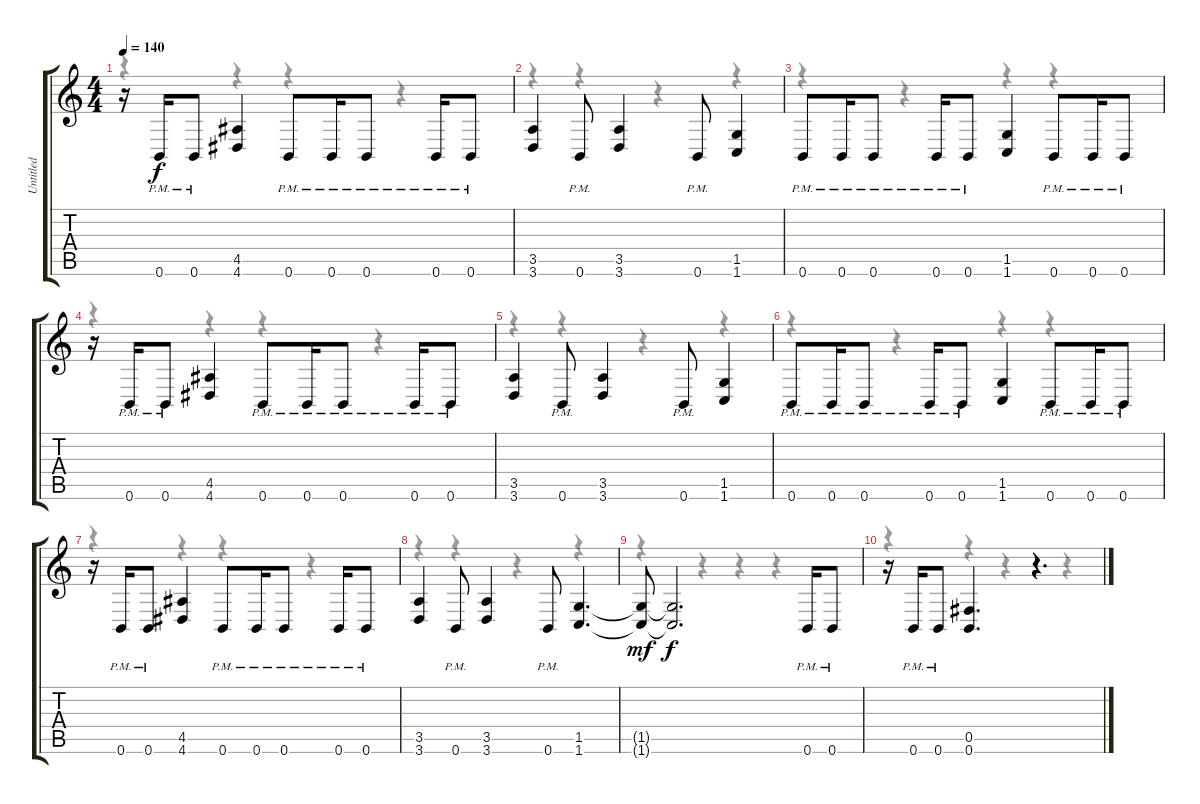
\track ("Untitled" "Untitled") {instrument distortionguitar}
\staff {score tabs}
\tuning (Db4 Ab3 E3 B2 Gb2 B1) {hide}
\voice
\ts (4 4)
\tempo 140
\clef g2
\ks c
r.16{dy f} 0.6{pm}.16 0.6{pm}.8 (4.5 4.6).4 0.6{pm}.8 0.6{pm}.16 0.6{pm}.8 0.6{pm}.16 0.6{pm}.8 |
(3.5 3.6).4 0.6{pm}.8 (3.5 3.6).4 0.6{pm}.8 (1.5 1.6).4 |
0.6{pm}.8 0.6{pm}.16 0.6{pm}.8 0.6{pm}.16 0.6{pm}.8 (1.5 1.6).4 0.6{pm}.8 0.6{pm}.16 0.6{pm}.8 |
r.16 0.6{pm}.16 0.6{pm}.8 (4.5 4.6).4 0.6{pm}.8 0.6{pm}.16 0.6{pm}.8 0.6{pm}.16 0.6{pm}.8 |
(3.5 3.6).4 0.6{pm}.8 (3.5 3.6).4 0.6{pm}.8 (1.5 1.6).4 |
0.6{pm}.8 0.6{pm}.16 0.6{pm}.8 0.6{pm}.16 0.6{pm}.8 (1.5 1.6).4 0.6{pm}.8 0.6{pm}.16 0.6{pm}.8 |
r.16 0.6{pm}.16 0.6{pm}.8 (4.5 4.6).4 0.6{pm}.8 0.6{pm}.16 0.6{pm}.8 0.6{pm}.16 0.6{pm}.8 |
(3.5 3.6).4 0.6{pm}.8 (3.5 3.6).4 0.6{pm}.8 (1.5 1.6).4{d} |
(1.5{t} 1.6{t}).8{dy mf} (1.5{t} 1.6{t}).2{d dy f} 0.6{pm}.16 0.6{pm}.8 |
r.16 0.6{pm}.16 0.6{pm}.8 (0.5 0.6).4{d} r.4{d}
\voice
\clef g2
\ottava regular
\simile none
\ks c
r.4{dy f} r.4 r.4 r.4 |
r.4 r.4 r.4 r.4 |
r.4 r.4 r.4 r.4 |
r.4 r.4 r.4 r.4 |
r.4 r.4 r.4 r.4 |
r.4 r.4 r.4 r.4 |
r.4 r.4 r.4 r.4 |
r.4 r.4 r.4 r.4 |
r.4 r.4 r.4 r.4 |
r.4 r.4 r.4 r.4
